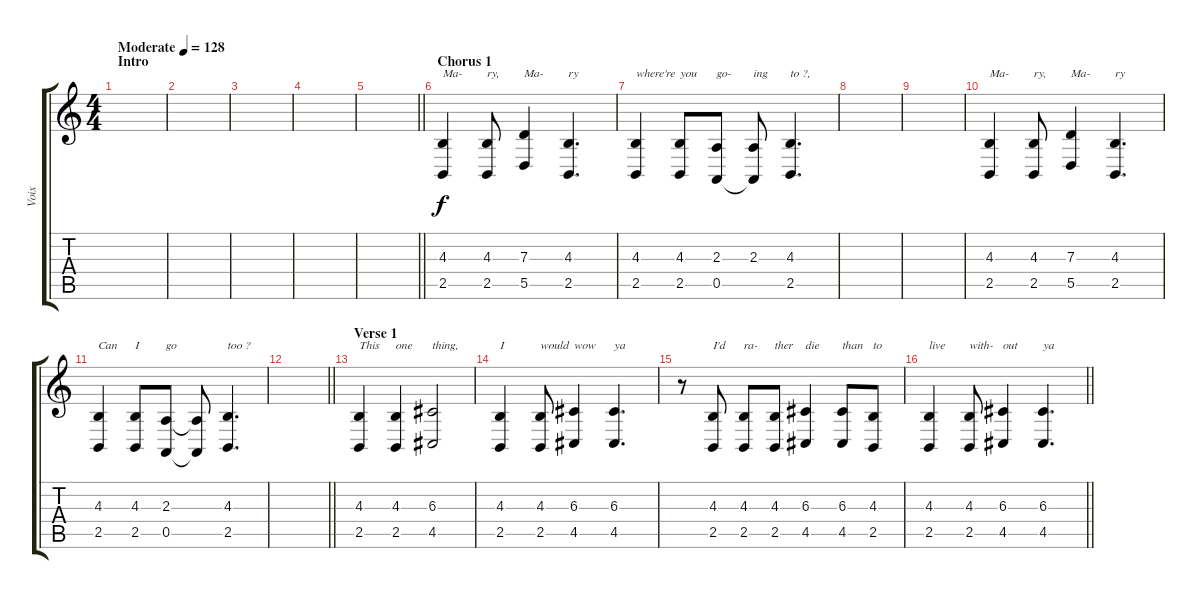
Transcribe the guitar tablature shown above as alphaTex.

\track ("Voix" "Voix") {instrument tremolostrings}
\staff {score tabs}
\tuning (E4 B3 G3 D3 A2 E2) {hide}
\ts (4 4)
\section ("" "Intro")
\tempo (128 "Moderate")
\clef g2
\ks c
|
|
|
|
\barLineRight lightlight
|
\section ("" "Chorus 1")
(4.3 2.5).4{txt "Ma-"} (4.3 2.5).8{txt "ry,"} (7.3 5.5).4{txt "Ma-"} (4.3 2.5).4{d txt "ry"} |
(4.3 2.5).4{txt "where're"} (4.3 2.5).8{txt "you"} (2.3 0.5).8{txt "go-"} (2.3 0.5{t}).8{txt "ing"} (4.3 2.5).4{d txt "to ?,"} |
|
|
(4.3 2.5).4{txt "Ma-"} (4.3 2.5).8{txt "ry,"} (7.3 5.5).4{txt "Ma-"} (4.3 2.5).4{d txt "ry"} |
(4.3 2.5).4{txt "Can"} (4.3 2.5).8{txt "I"} (2.3 0.5).8{txt "go"} (2.3{t} 0.5{t}).8 (4.3 2.5).4{d txt "too ?"} |
\barLineRight lightlight
|
\section ("" "Verse 1")
(4.3 2.5).4{txt "This"} (4.3 2.5).4{txt "one"} (6.3 4.5).2{txt "thing,"} |
(4.3 2.5).4{txt "I"} (4.3 2.5).8{txt "would"} (6.3 4.5).4{txt "wow"} (6.3 4.5).4{d txt "ya"} |
r.8 (4.3 2.5).8{txt "I'd"} (4.3 2.5).8{txt "ra-"} (4.3 2.5).8{txt "ther"} (6.3 4.5).4{txt "die"} (6.3 4.5).8{txt "than"} (4.3 2.5).8{txt "to"} |
\barLineRight lightlight
(4.3 2.5).4{txt "live"} (4.3 2.5).8{txt "with-"} (6.3 4.5).4{txt "out"} (6.3 4.5).4{d txt "ya"}
